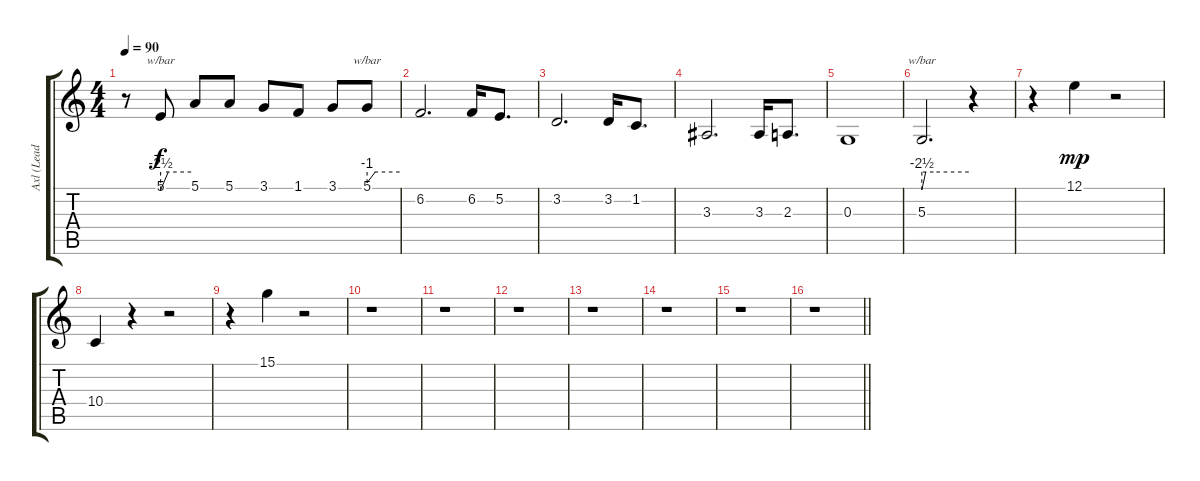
\track ("Axl (Lead Vocals)" "Axl (Lead ") {instrument lead2sawtooth}
\staff {score tabs}
\tuning (E4 B3 G3 D3 A2 E2) {hide}
\ts (4 4)
\tempo 90
\clef g2
\ks c
r.8{dy f} 5.1.8{tbe (custom default 0 -10 15 0 60 0)} 5.1.8 5.1.8 3.1.8 1.1.8 3.1.8 5.1.8{tbe (custom default 0 -4 15 0 60 0)} |
6.2.2{d} 6.2.16 5.2.8{d} |
3.2.2{d} 3.2.16 1.2.8{d} |
3.3.2{d} 3.3.16 2.3.8{d} |
0.3.1 |
5.3.2{d tbe (custom default 0 -10 5 0 15 0 60 0)} r.4 |
r.4 12.1.4{dy mp} r.2 |
10.4.4 r.4 r.2 |
r.4 15.1.4 r.2 |
r.1 |
r.1 |
r.1 |
r.1 |
r.1 |
r.1 |
\barLineRight lightlight
r.1
